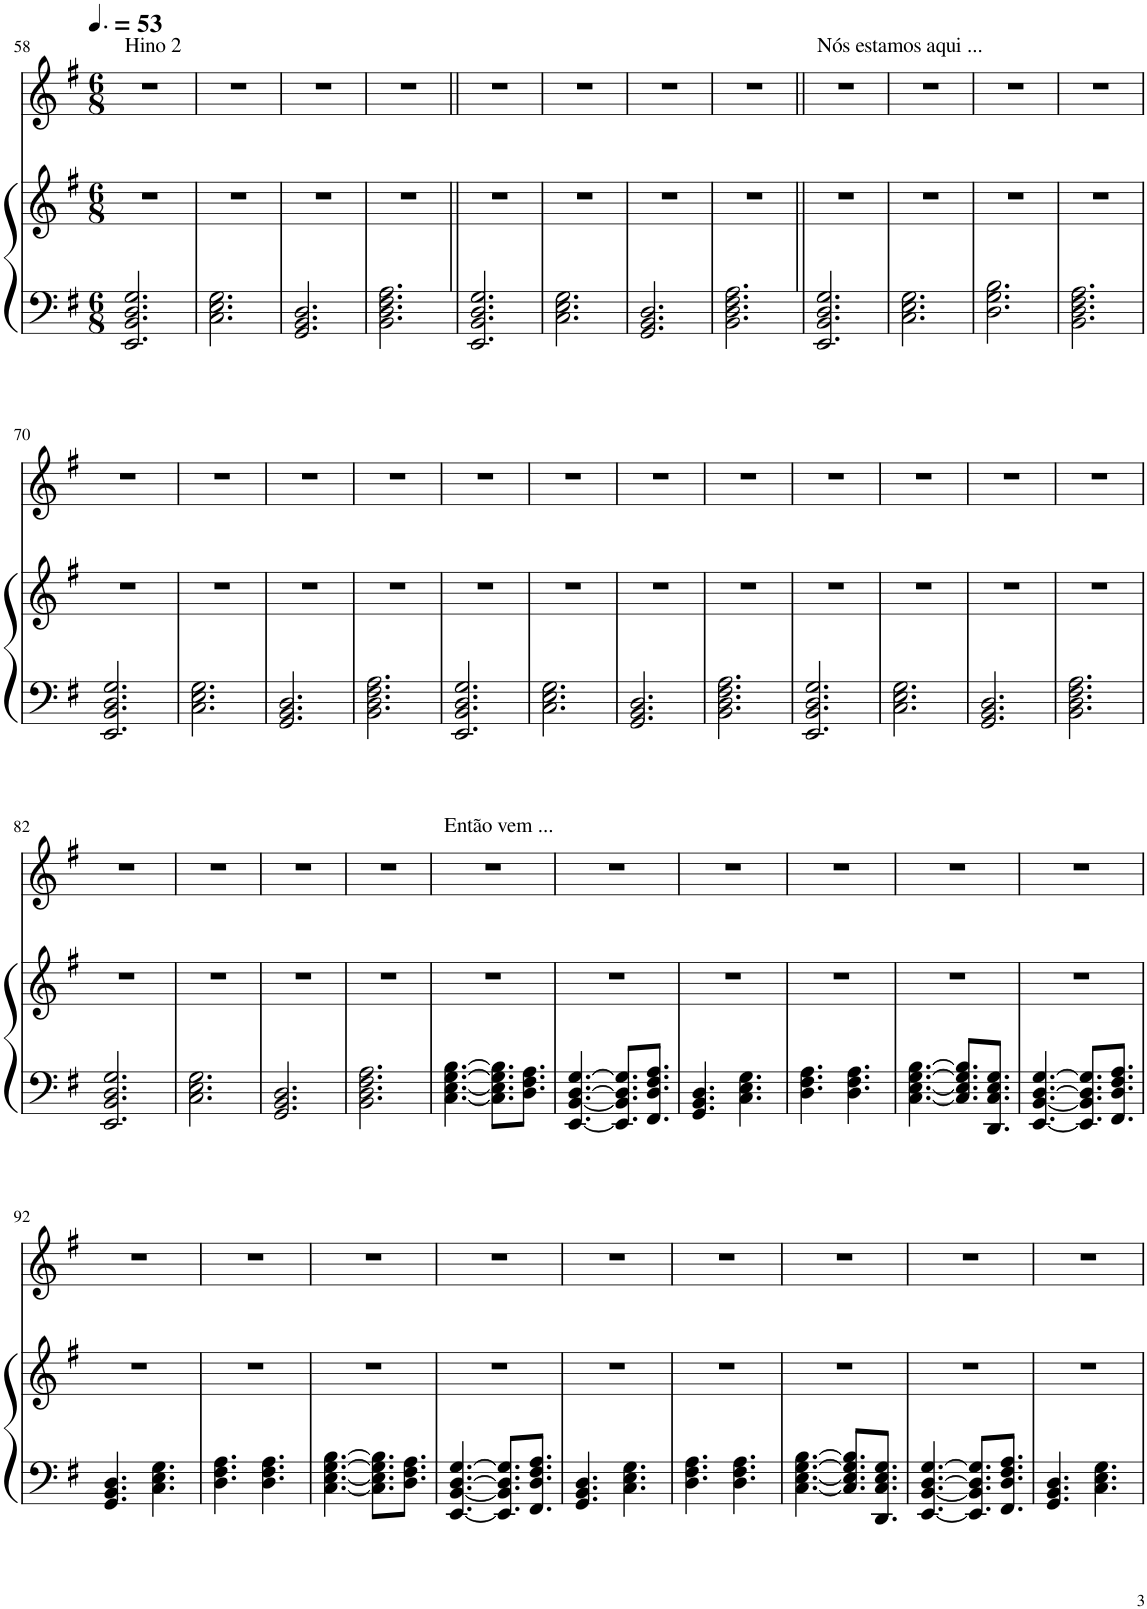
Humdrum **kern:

**kern	**kern	**kern
*part1	*part1	*part1
*staff3	*staff2	*staff1
*I"Piano	*	*
*I'Pno	*	*
!!LO:PB:g=z
*clefF4	*clefG2	*clefG2
*k[f#]	*k[f#]	*k[f#]
*M6/8	*M6/8	*M6/8
*MM80	*MM80	*MM80
=58	=58	=58
!	!	!LO:TX:a:t=Hino 2
2.EE/ 2.BB/ 2.D/ 2.G/	2.r	2.r
=59	=59	=59
2.C\ 2.E\ 2.G\	2.r	2.r
=60	=60	=60
2.GG/ 2.BB/ 2.D/	2.r	2.r
=61	=61	=61
2.BB\ 2.D\ 2.F#\ 2.A\	2.r	2.r
=62||	=62||	=62||
2.EE/ 2.BB/ 2.D/ 2.G/	2.r	2.r
=63	=63	=63
2.C\ 2.E\ 2.G\	2.r	2.r
=64	=64	=64
2.GG/ 2.BB/ 2.D/	2.r	2.r
=65	=65	=65
2.BB\ 2.D\ 2.F#\ 2.A\	2.r	2.r
=66||	=66||	=66||
!	!	!LO:TX:a:t=Nós estamos aqui ...
2.EE/ 2.BB/ 2.D/ 2.G/	2.r	2.r
=67	=67	=67
2.C\ 2.E\ 2.G\	2.r	2.r
=68	=68	=68
2.D\ 2.G\ 2.B\	2.r	2.r
=69	=69	=69
2.BB\ 2.D\ 2.F#\ 2.A\	2.r	2.r
!!LO:LB:g=z
=70	=70	=70
2.EE/ 2.BB/ 2.D/ 2.G/	2.r	2.r
=71	=71	=71
2.C\ 2.E\ 2.G\	2.r	2.r
=72	=72	=72
2.GG/ 2.BB/ 2.D/	2.r	2.r
=73	=73	=73
2.BB\ 2.D\ 2.F#\ 2.A\	2.r	2.r
=74	=74	=74
2.EE/ 2.BB/ 2.D/ 2.G/	2.r	2.r
=75	=75	=75
2.C\ 2.E\ 2.G\	2.r	2.r
=76	=76	=76
2.GG/ 2.BB/ 2.D/	2.r	2.r
=77	=77	=77
2.BB\ 2.D\ 2.F#\ 2.A\	2.r	2.r
=78	=78	=78
2.EE/ 2.BB/ 2.D/ 2.G/	2.r	2.r
=79	=79	=79
2.C\ 2.E\ 2.G\	2.r	2.r
=80	=80	=80
2.GG/ 2.BB/ 2.D/	2.r	2.r
=81	=81	=81
2.BB\ 2.D\ 2.F#\ 2.A\	2.r	2.r
!!LO:LB:g=z
=82	=82	=82
2.EE/ 2.BB/ 2.D/ 2.G/	2.r	2.r
=83	=83	=83
2.C\ 2.E\ 2.G\	2.r	2.r
=84	=84	=84
2.GG/ 2.BB/ 2.D/	2.r	2.r
=85	=85	=85
2.BB\ 2.D\ 2.F#\ 2.A\	2.r	2.r
=86	=86	=86
!	!	!LO:TX:a:t=Então vem ...
[4.C\ [4.E\ [4.G\ [4.B\	2.r	2.r
8.C\] 8.E\] 8.G\] 8.B\]L	.	.
8.D\ 8.F#\ 8.A\J	.	.
=87	=87	=87
[4.EE/ [4.BB/ [4.D/ [4.G/	2.r	2.r
8.EE/] 8.BB/] 8.D/] 8.G/]L	.	.
8.FF#/ 8.D/ 8.F#/ 8.A/J	.	.
=88	=88	=88
4.GG/ 4.BB/ 4.D/	2.r	2.r
4.C\ 4.E\ 4.G\	.	.
=89	=89	=89
4.D\ 4.F#\ 4.A\	2.r	2.r
4.D\ 4.F#\ 4.A\	.	.
=90	=90	=90
[4.C\ [4.E\ [4.G\ [4.B\	2.r	2.r
8.C/] 8.E/] 8.G/] 8.B/]L	.	.
8.DD/ 8.C/ 8.E/ 8.G/J	.	.
=91	=91	=91
[4.EE/ [4.BB/ [4.D/ [4.G/	2.r	2.r
8.EE/] 8.BB/] 8.D/] 8.G/]L	.	.
8.FF#/ 8.D/ 8.F#/ 8.A/J	.	.
!!LO:LB:g=z
=92	=92	=92
4.GG/ 4.BB/ 4.D/	2.r	2.r
4.C\ 4.E\ 4.G\	.	.
=93	=93	=93
4.D\ 4.F#\ 4.A\	2.r	2.r
4.D\ 4.F#\ 4.A\	.	.
=94	=94	=94
[4.C\ [4.E\ [4.G\ [4.B\	2.r	2.r
8.C\] 8.E\] 8.G\] 8.B\]L	.	.
8.D\ 8.F#\ 8.A\J	.	.
=95	=95	=95
[4.EE/ [4.BB/ [4.D/ [4.G/	2.r	2.r
8.EE/] 8.BB/] 8.D/] 8.G/]L	.	.
8.FF#/ 8.D/ 8.F#/ 8.A/J	.	.
=96	=96	=96
4.GG/ 4.BB/ 4.D/	2.r	2.r
4.C\ 4.E\ 4.G\	.	.
=97	=97	=97
4.D\ 4.F#\ 4.A\	2.r	2.r
4.D\ 4.F#\ 4.A\	.	.
=98	=98	=98
[4.C\ [4.E\ [4.G\ [4.B\	2.r	2.r
8.C/] 8.E/] 8.G/] 8.B/]L	.	.
8.DD/ 8.C/ 8.E/ 8.G/J	.	.
=99	=99	=99
[4.EE/ [4.BB/ [4.D/ [4.G/	2.r	2.r
8.EE/] 8.BB/] 8.D/] 8.G/]L	.	.
8.FF#/ 8.D/ 8.F#/ 8.A/J	.	.
=100	=100	=100
4.GG/ 4.BB/ 4.D/	2.r	2.r
4.C\ 4.E\ 4.G\	.	.
=	=	=
*-	*-	*-
